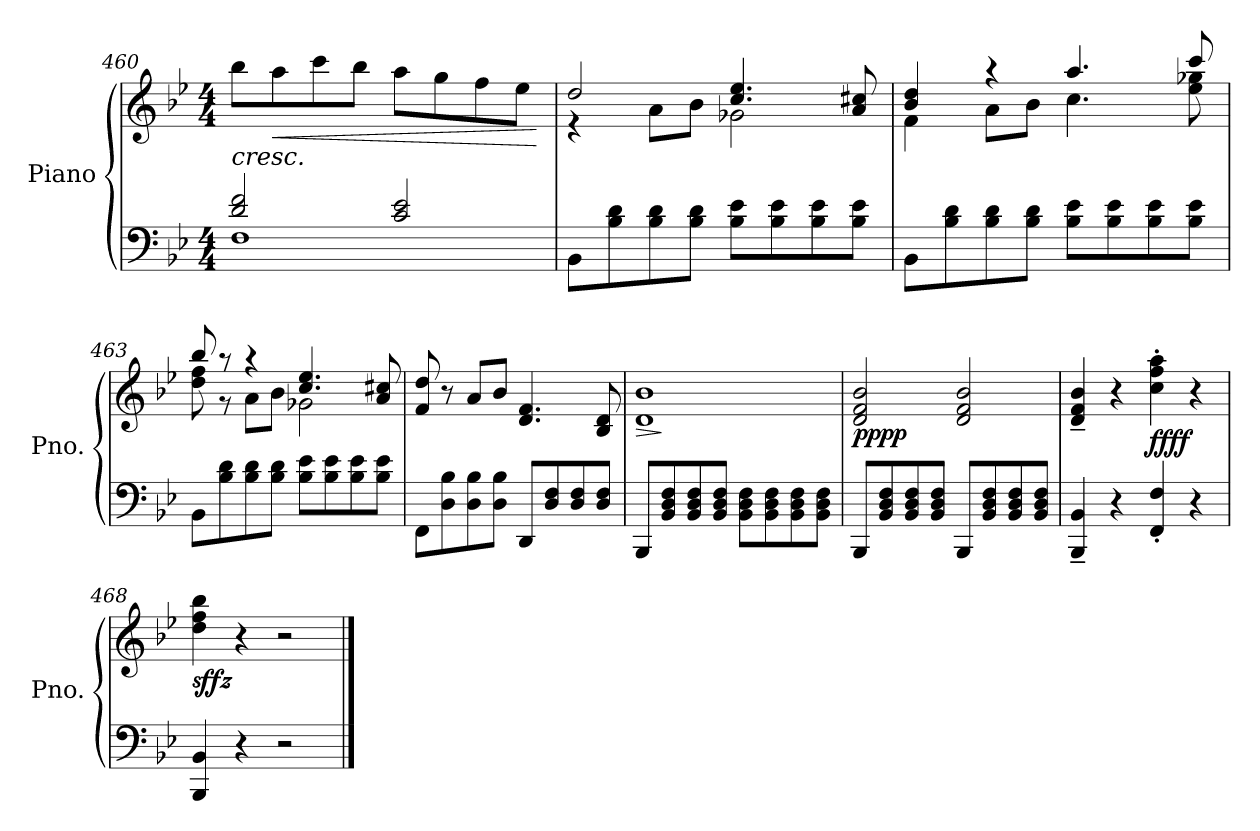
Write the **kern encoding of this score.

**kern	**kern	**dynam
*part1	*part1	*part1
*staff2	*staff1	*staff1/2
*I"Piano	*	*
*I'Pno.	*	*
!!LO:LB:g=z
*clefF4	*clefG2	*
*k[b-e-]	*k[b-e-]	*
*M4/4	*M4/4	*
=460	=460	=460
*^	*	*
!	!	!	!LO:HP:b
2d/ 2f/	1F	8bb-\L	<
!	!	!	!LO:HP:b
.	.	8aa\	<
.	.	8ccc\	.
.	.	8bb-\J	.
2c/ 2e-/	.	8aa\L	.
.	.	8gg\	.
.	.	8ff\	.
.	.	8ee-\J	.
*v	*v	*	*
.	.	[ [
=461	=461	=461
*	*^	*
!	!	!	!LO:DY:b
!	!	!	!LO:DY:n=1:b
8BB-\L	2dd/	4r	mp mp
8B-\ 8d\	.	.	.
8B-\ 8d\	.	8a\L	.
8B-\ 8d\J	.	8b-\J	.
8B-\ 8e-\L	4.cc/ 4.ee-/	2g-X\	.
8B-\ 8e-\	.	.	.
8B-\ 8e-\	.	.	.
8B-\ 8e-\J	8a/ 8cc#X/	.	.
=462	=462	=462	=462
8BB-\L	4b-/ 4dd/	4f\	.
8B-\ 8d\	.	.	.
8B-\ 8d\	4r	8a\L	.
8B-\ 8d\J	.	8b-\J	.
8B-\ 8e-\L	4.aa/	4.cc\	.
8B-\ 8e-\	.	.	.
8B-\ 8e-\	.	.	.
8B-\ 8e-\J	8ccc/	8ee-\ 8gg-X\	.
=463	=463	=463	=463
8BB-\L	8bb-/	8dd\ 8ff\	.
8B-\ 8d\	8r	8r	.
8B-\ 8d\	4r	8a\L	.
8B-\ 8d\J	.	8b-\J	.
8B-\ 8e-\L	4.cc/ 4.ee-/	2g-X\	.
8B-\ 8e-\	.	.	.
8B-\ 8e-\	.	.	.
8B-\ 8e-\J	8a/ 8cc#X/	.	.
*	*v	*v	*
=464	=464	=464
8FF\L	8f/ 8dd/	.
8D\ 8B-\	8r	.
8D\ 8B-\	8a/L	.
8D\ 8B-\J	8b-/J	.
8DD/L	4.d/ 4.f/	.
8D/ 8F/	.	.
8D/ 8F/	.	.
8D/ 8F/J	8B-/ 8d/	.
!!LO:PB:g=z
=465	=465	=465
!	!	!LO:HP:b
!	!	!LO:HP:n=1:b
8BBB-/L	1d 1b-	> >
8BB-/ 8D/ 8F/	.	]
8BB-/ 8D/ 8F/	.	.
8BB-/ 8D/ 8F/J	.	.
8BB-\ 8D\ 8F\L	.	.
8BB-\ 8D\ 8F\	.	.
8BB-\ 8D\ 8F\	.	.
8BB-\ 8D\ 8F\J	.	.
.	.	]
=466	=466	=466
!	!	!LO:DY:b
!	!	!LO:DY:n=1:b
8BBB-/L	2d/ 2f/ 2b-/	pp pp
8BB-/ 8D/ 8F/	.	.
8BB-/ 8D/ 8F/	.	.
8BB-/ 8D/ 8F/J	.	.
8BBB-/L	2d/ 2f/ 2b-/	.
8BB-/ 8D/ 8F/	.	.
8BB-/ 8D/ 8F/	.	.
8BB-/ 8D/ 8F/J	.	.
=467	=467	=467
4BBB-/~ 4BB-/~	4d/~ 4f/~ 4b-/~	.
4r	4r	.
!	!	!LO:DY:b
!	!	!LO:DY:n=1:b
4FF/' 4F/'	4cc\' 4ff\' 4aa\'	ff ff
4r	4r	.
=468	=468	=468
!	!	!LO:DY:b
4BBB-/ 4BB-/	4dd\ 4ff\ 4bb-\	sffz
4r	4r	.
2r	2r	.
==	==	==
*-	*-	*-
